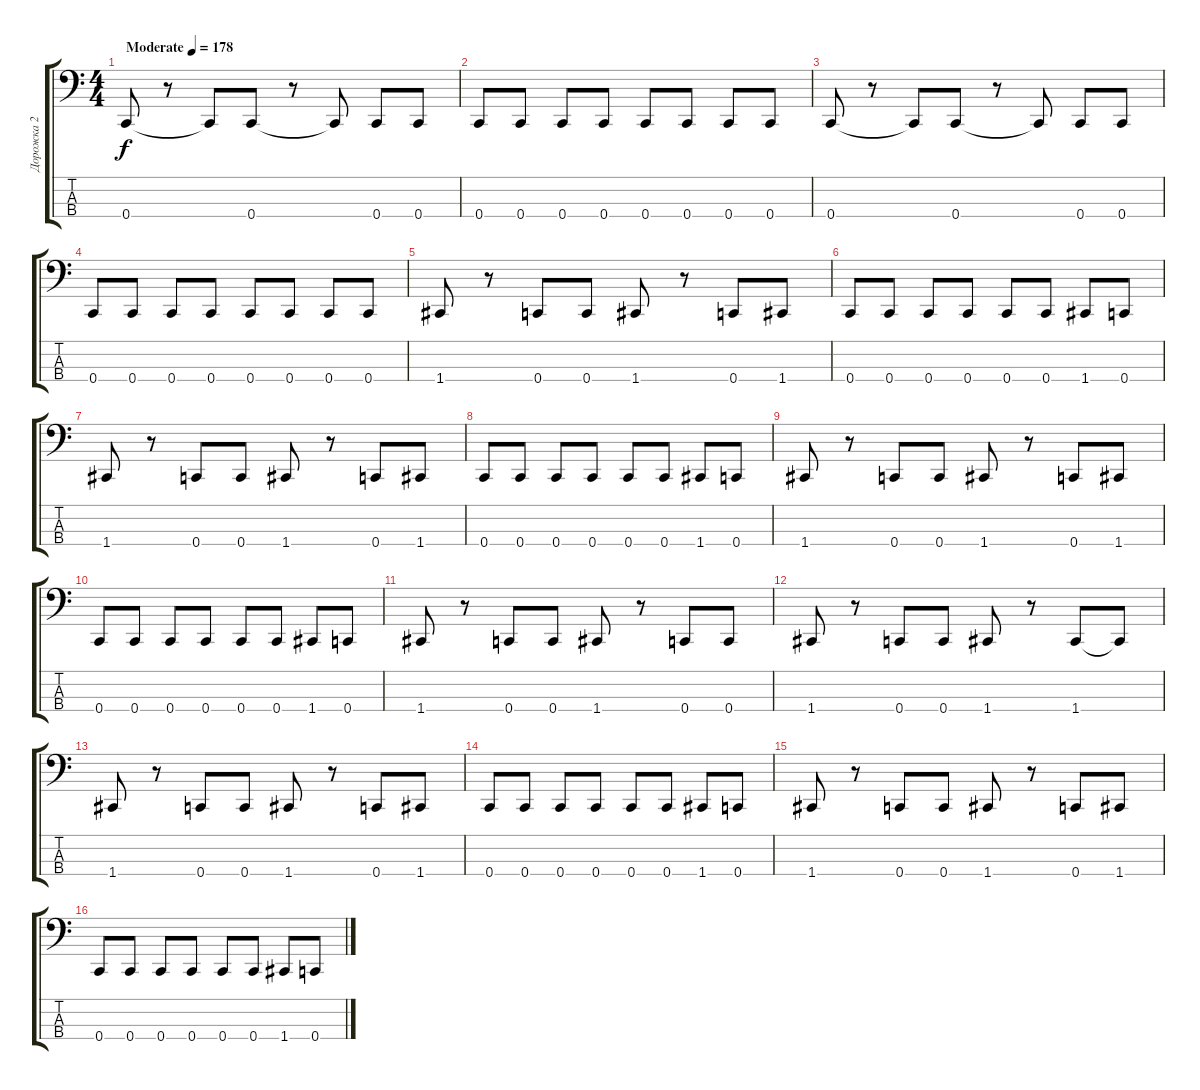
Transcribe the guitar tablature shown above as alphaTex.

\track ("Дорожка 2" "Дорожка 2") {instrument electricbassfinger}
\staff {score tabs}
\tuning (F2 C2 G1 C1) {hide}
\ts (4 4)
\tempo (178 "Moderate")
\clef f4
\ks c
0.4.8{dy f instrument electricbassfinger} r.8 0.4{t}.8 0.4.8 r.8 0.4{t}.8 0.4.8 0.4.8 |
0.4.8 0.4.8 0.4.8 0.4.8 0.4.8 0.4.8 0.4.8 0.4.8 |
0.4.8 r.8 0.4{t}.8 0.4.8 r.8 0.4{t}.8 0.4.8 0.4.8 |
0.4.8 0.4.8 0.4.8 0.4.8 0.4.8 0.4.8 0.4.8 0.4.8 |
1.4.8 r.8 0.4.8 0.4.8 1.4.8 r.8 0.4.8 1.4.8 |
0.4.8 0.4.8 0.4.8 0.4.8 0.4.8 0.4.8 1.4.8 0.4.8 |
1.4.8 r.8 0.4.8 0.4.8 1.4.8 r.8 0.4.8 1.4.8 |
0.4.8 0.4.8 0.4.8 0.4.8 0.4.8 0.4.8 1.4.8 0.4.8 |
1.4.8 r.8 0.4.8 0.4.8 1.4.8 r.8 0.4.8 1.4.8 |
0.4.8 0.4.8 0.4.8 0.4.8 0.4.8 0.4.8 1.4.8 0.4.8 |
1.4.8 r.8 0.4.8 0.4.8 1.4.8 r.8 0.4.8 0.4.8 |
1.4.8 r.8 0.4.8 0.4.8 1.4.8 r.8 1.4.8 1.4{t}.8 |
1.4.8 r.8 0.4.8 0.4.8 1.4.8 r.8 0.4.8 1.4.8 |
0.4.8 0.4.8 0.4.8 0.4.8 0.4.8 0.4.8 1.4.8 0.4.8 |
1.4.8 r.8 0.4.8 0.4.8 1.4.8 r.8 0.4.8 1.4.8 |
0.4.8 0.4.8 0.4.8 0.4.8 0.4.8 0.4.8 1.4.8 0.4.8
